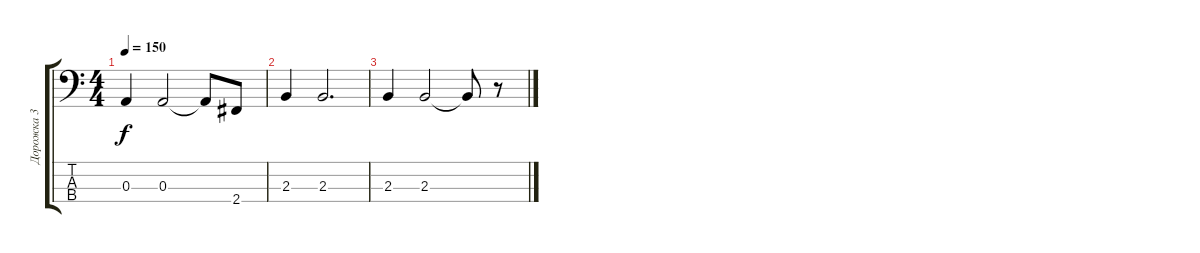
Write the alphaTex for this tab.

\track ("Дорожка 3" "Дорожка 3") {instrument electricbassfinger}
\staff {score tabs}
\tuning (G2 D2 A1 E1) {hide}
\ts (4 4)
\tempo 150
\clef f4
\ks c
0.3.4{dy f volume 2} 0.3.2 0.3{t}.8 2.4.8 |
2.3.4{volume 0} 2.3.2{d} |
2.3.4 2.3.2 2.3{t}.8 r.8
